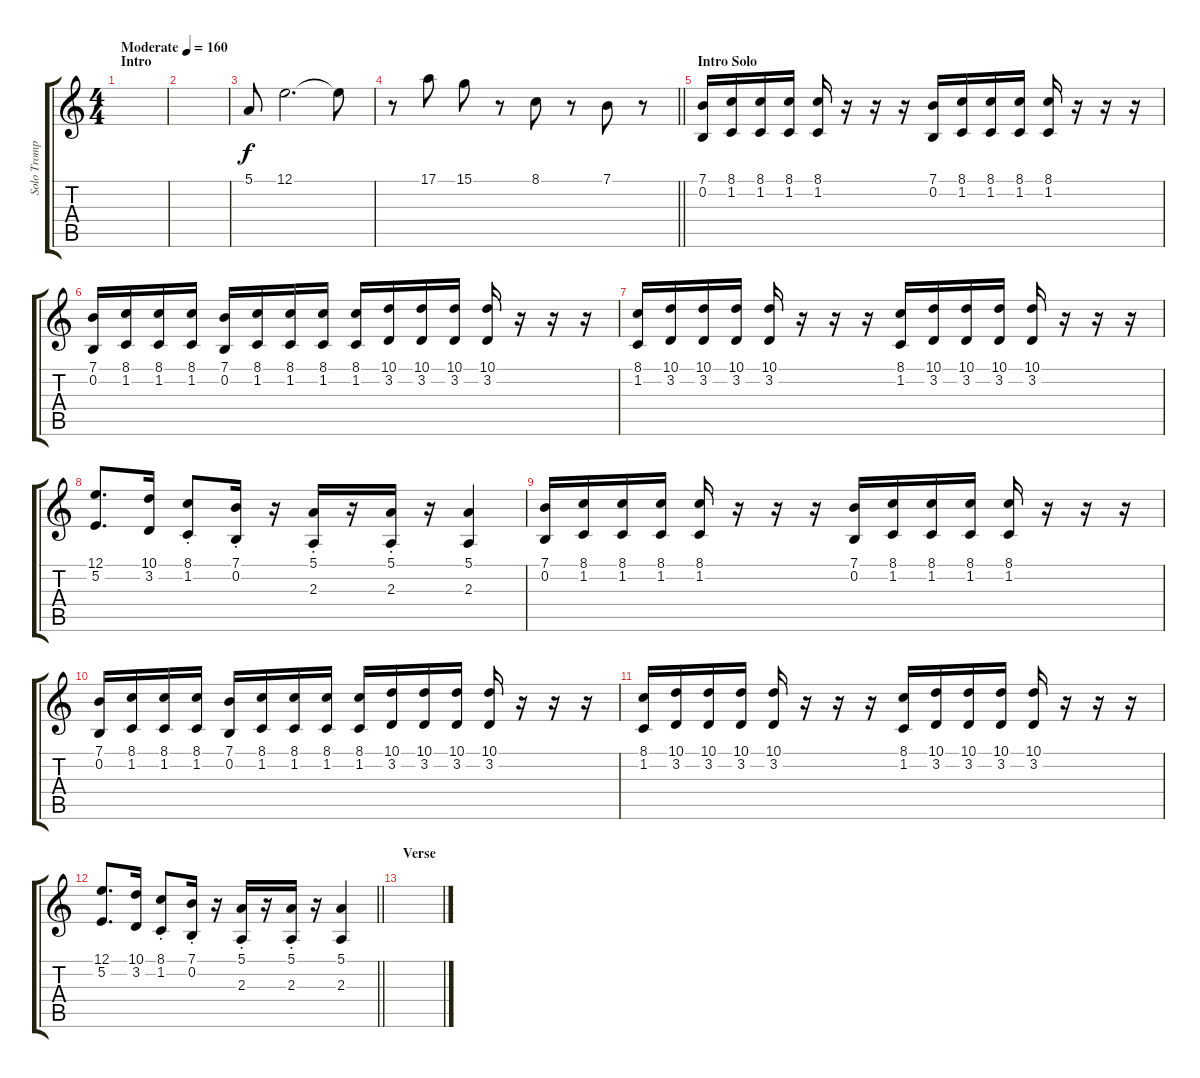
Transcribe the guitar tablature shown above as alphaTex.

\track ("Solo Trompete" "Solo Tromp") {instrument trumpet}
\staff {score tabs}
\tuning (E4 B3 G3 D3 A2 E2) {hide}
\ts (4 4)
\section ("" "Intro")
\tempo (160 "Moderate")
\clef g2
\ks c
|
|
5.1.8 12.1.2{d} 12.1{t}.8 |
\barLineRight lightlight
r.8 17.1.8 15.1.8 r.8 8.1.8 r.8 7.1.8 r.8 |
\section ("" "Intro Solo")
(7.1 0.2).16 (8.1 1.2).16 (8.1 1.2).16 (8.1 1.2).16 (8.1 1.2).16 r.16 r.16 r.16 (7.1 0.2).16 (8.1 1.2).16 (8.1 1.2).16 (8.1 1.2).16 (8.1 1.2).16 r.16 r.16 r.16 |
(7.1 0.2).16 (8.1 1.2).16 (8.1 1.2).16 (8.1 1.2).16 (7.1 0.2).16 (8.1 1.2).16 (8.1 1.2).16 (8.1 1.2).16 (8.1 1.2).16 (10.1 3.2).16 (10.1 3.2).16 (10.1 3.2).16 (10.1 3.2).16 r.16 r.16 r.16 |
(8.1 1.2).16 (10.1 3.2).16 (10.1 3.2).16 (10.1 3.2).16 (10.1 3.2).16 r.16 r.16 r.16 (8.1 1.2).16 (10.1 3.2).16 (10.1 3.2).16 (10.1 3.2).16 (10.1 3.2).16 r.16 r.16 r.16 |
(12.1 5.2).8{d} (10.1 3.2).16 (8.1{st} 1.2).8 (7.1{st} 0.2).16 r.16 (5.1{st} 2.3).16 r.16 (5.1{st} 2.3).16 r.16 (5.1 2.3).4 |
(7.1 0.2).16 (8.1 1.2).16 (8.1 1.2).16 (8.1 1.2).16 (8.1 1.2).16 r.16 r.16 r.16 (7.1 0.2).16 (8.1 1.2).16 (8.1 1.2).16 (8.1 1.2).16 (8.1 1.2).16 r.16 r.16 r.16 |
(7.1 0.2).16 (8.1 1.2).16 (8.1 1.2).16 (8.1 1.2).16 (7.1 0.2).16 (8.1 1.2).16 (8.1 1.2).16 (8.1 1.2).16 (8.1 1.2).16 (10.1 3.2).16 (10.1 3.2).16 (10.1 3.2).16 (10.1 3.2).16 r.16 r.16 r.16 |
(8.1 1.2).16 (10.1 3.2).16 (10.1 3.2).16 (10.1 3.2).16 (10.1 3.2).16 r.16 r.16 r.16 (8.1 1.2).16 (10.1 3.2).16 (10.1 3.2).16 (10.1 3.2).16 (10.1 3.2).16 r.16 r.16 r.16 |
\barLineRight lightlight
(12.1 5.2).8{d} (10.1 3.2).16 (8.1{st} 1.2).8 (7.1{st} 0.2).16 r.16 (5.1{st} 2.3).16 r.16 (5.1{st} 2.3).16 r.16 (5.1 2.3).4 |
\section ("" "Verse")
